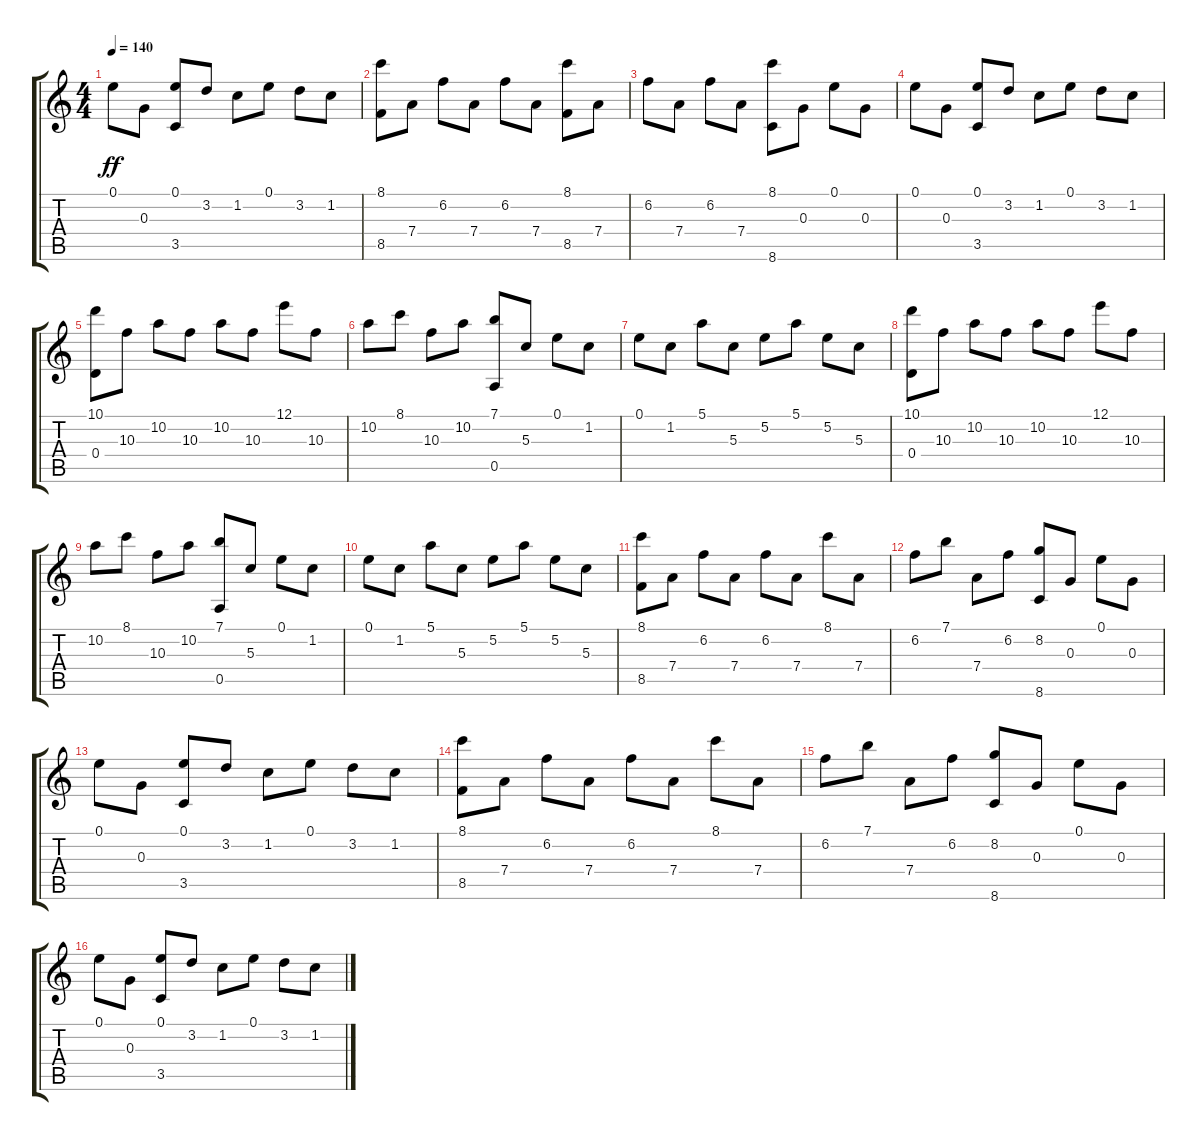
\track "" {instrument acousticguitarnylon}
\staff {score tabs}
\tuning (E4 B3 G3 D3 A2 E2) {hide}
\ts (4 4)
\tempo 140
\clef g2
\ks c
0.1.8{dy ff} 0.3.8 (0.1 3.5).8 3.2.8 1.2.8 0.1.8 3.2.8 1.2.8 |
(8.1 8.5).8 7.4.8 6.2.8 7.4.8 6.2.8 7.4.8 (8.1 8.5).8 7.4.8 |
6.2.8 7.4.8 6.2.8 7.4.8 (8.1 8.6).8 0.3.8 0.1.8 0.3.8 |
0.1.8 0.3.8 (0.1 3.5).8 3.2.8 1.2.8 0.1.8 3.2.8 1.2.8 |
(10.1 0.4).8 10.3.8 10.2.8 10.3.8 10.2.8 10.3.8 12.1.8 10.3.8 |
10.2.8 8.1.8 10.3.8 10.2.8 (7.1 0.5).8 5.3.8 0.1.8 1.2.8 |
0.1.8 1.2.8 5.1.8 5.3.8 5.2.8 5.1.8 5.2.8 5.3.8 |
(10.1 0.4).8 10.3.8 10.2.8 10.3.8 10.2.8 10.3.8 12.1.8 10.3.8 |
10.2.8 8.1.8 10.3.8 10.2.8 (7.1 0.5).8 5.3.8 0.1.8 1.2.8 |
0.1.8 1.2.8 5.1.8 5.3.8 5.2.8 5.1.8 5.2.8 5.3.8 |
(8.1 8.5).8 7.4.8 6.2.8 7.4.8 6.2.8 7.4.8 8.1.8 7.4.8 |
6.2.8 7.1.8 7.4.8 6.2.8 (8.2 8.6).8 0.3.8 0.1.8 0.3.8 |
0.1.8 0.3.8 (0.1 3.5).8 3.2.8 1.2.8 0.1.8 3.2.8 1.2.8 |
(8.1 8.5).8 7.4.8 6.2.8 7.4.8 6.2.8 7.4.8 8.1.8 7.4.8 |
6.2.8 7.1.8 7.4.8 6.2.8 (8.2 8.6).8 0.3.8 0.1.8 0.3.8 |
0.1.8 0.3.8 (0.1 3.5).8 3.2.8 1.2.8 0.1.8 3.2.8 1.2.8
